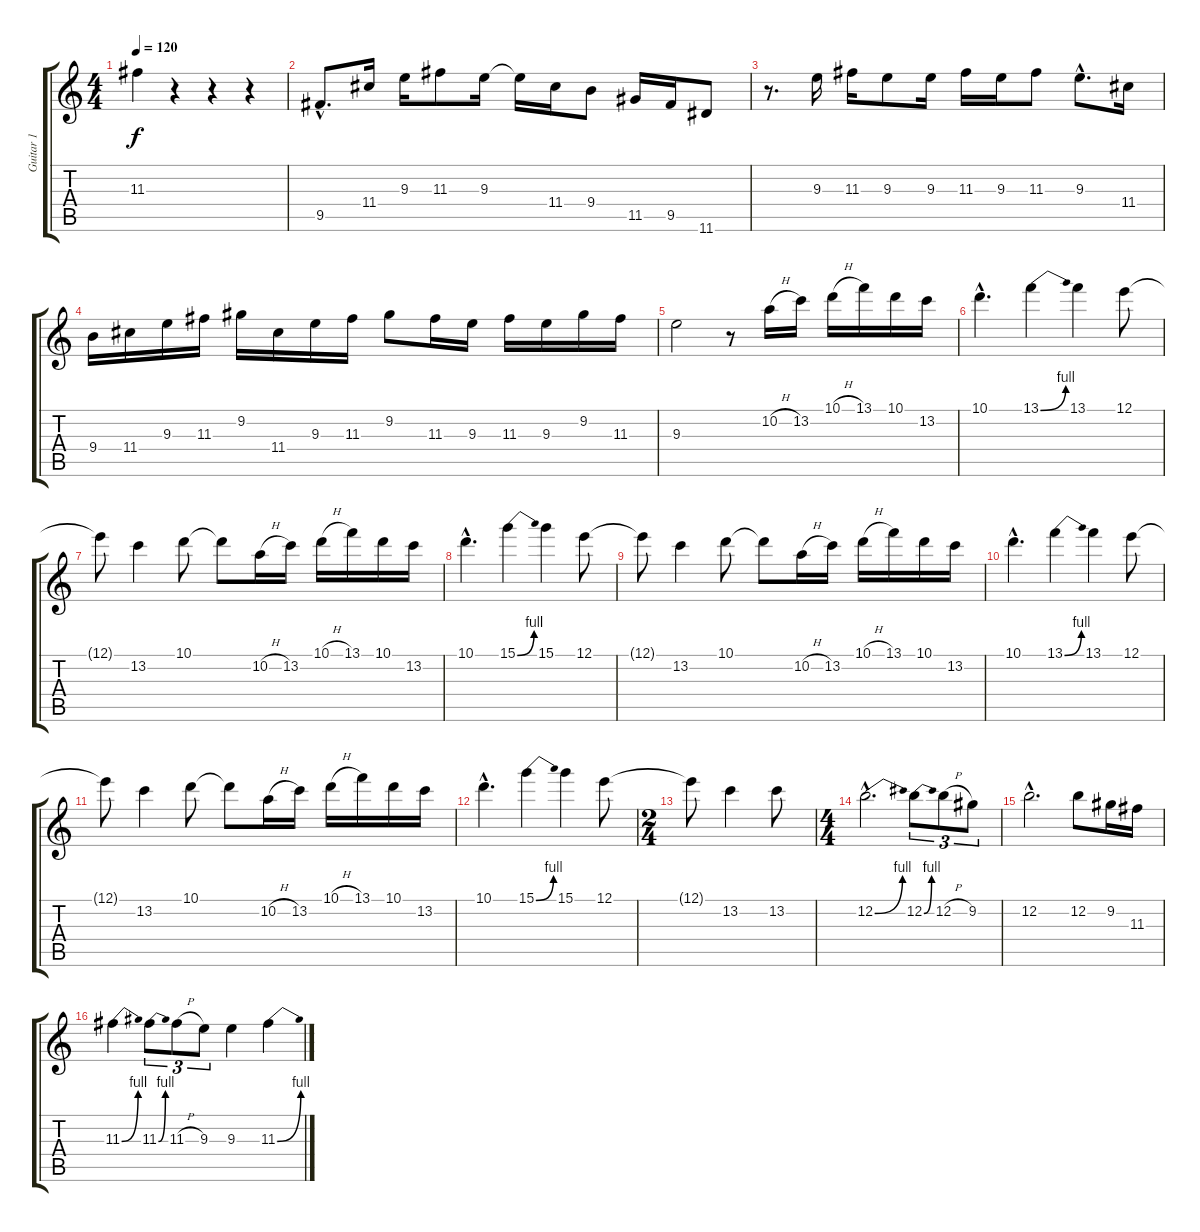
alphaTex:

\track ("Guitar 1" "Guitar 1") {instrument overdrivenguitar}
\staff {score tabs}
\tuning (E4 B3 G3 D3 A2 E2) {hide}
\ts (4 4)
\tempo 120
\clef g2
\ks c
11.3{t}.4{dy f} r.4 r.4 r.4 |
9.5{hac}.8{d} 11.4.16 9.3.16 11.3.8 9.3.16 9.3{t}.16 11.4.16 9.4.8 11.5.16 9.5.16 11.6.8 |
r.8{d} 9.3.16 11.3.16 9.3.8 9.3.16 11.3.16 9.3.16 11.3.8 9.3{hac}.8{d} 11.4.16 |
9.4.16 11.4.16 9.3.16 11.3.16 9.2.16 11.4.16 9.3.16 11.3.16 9.2.8 11.3.16 9.3.16 11.3.16 9.3.16 9.2.16 11.3.16 |
9.3.2 r.8 10.2{h}.16 13.2.16 10.1{h}.16 13.1.16 10.1.16 13.2.16 |
10.1{hac}.4{d} 13.1{be (bend 0 0 60 4)}.4 13.1.4 12.1.8 |
12.1{t}.8 13.2.4 10.1.8 10.1{t}.8 10.2{h}.16 13.2.16 10.1{h}.16 13.1.16 10.1.16 13.2.16 |
10.1{hac}.4{d} 15.1{be (bend 0 0 60 4)}.4 15.1.4 12.1.8 |
12.1{t}.8 13.2.4 10.1.8 10.1{t}.8 10.2{h}.16 13.2.16 10.1{h}.16 13.1.16 10.1.16 13.2.16 |
10.1{hac}.4{d} 13.1{be (bend 0 0 60 4)}.4 13.1.4 12.1.8 |
12.1{t}.8 13.2.4 10.1.8 10.1{t}.8 10.2{h}.16 13.2.16 10.1{h}.16 13.1.16 10.1.16 13.2.16 |
10.1{hac}.4{d} 15.1{be (bend 0 0 60 4)}.4 15.1.4 12.1.8 |
\ts (2 4)
12.1{t}.8 13.2.4 13.2.8 |
\ts (4 4)
12.2{be (bend 0 0 60 4) hac}.2{d} 12.2{be (bend 0 0 60 4)}.8{tu (3 2)} 12.2{h}.8{tu (3 2)} 9.2.8{tu (3 2)} |
12.2{hac}.2{d} 12.2.8 9.2.16 11.3.16 |
11.3{be (bend 0 0 60 4)}.4 11.3{be (bend 0 0 60 4)}.8{tu (3 2)} 11.3{h}.8{tu (3 2)} 9.3.8{tu (3 2)} 9.3.4 11.3{be (bend 0 0 60 4)}.4
